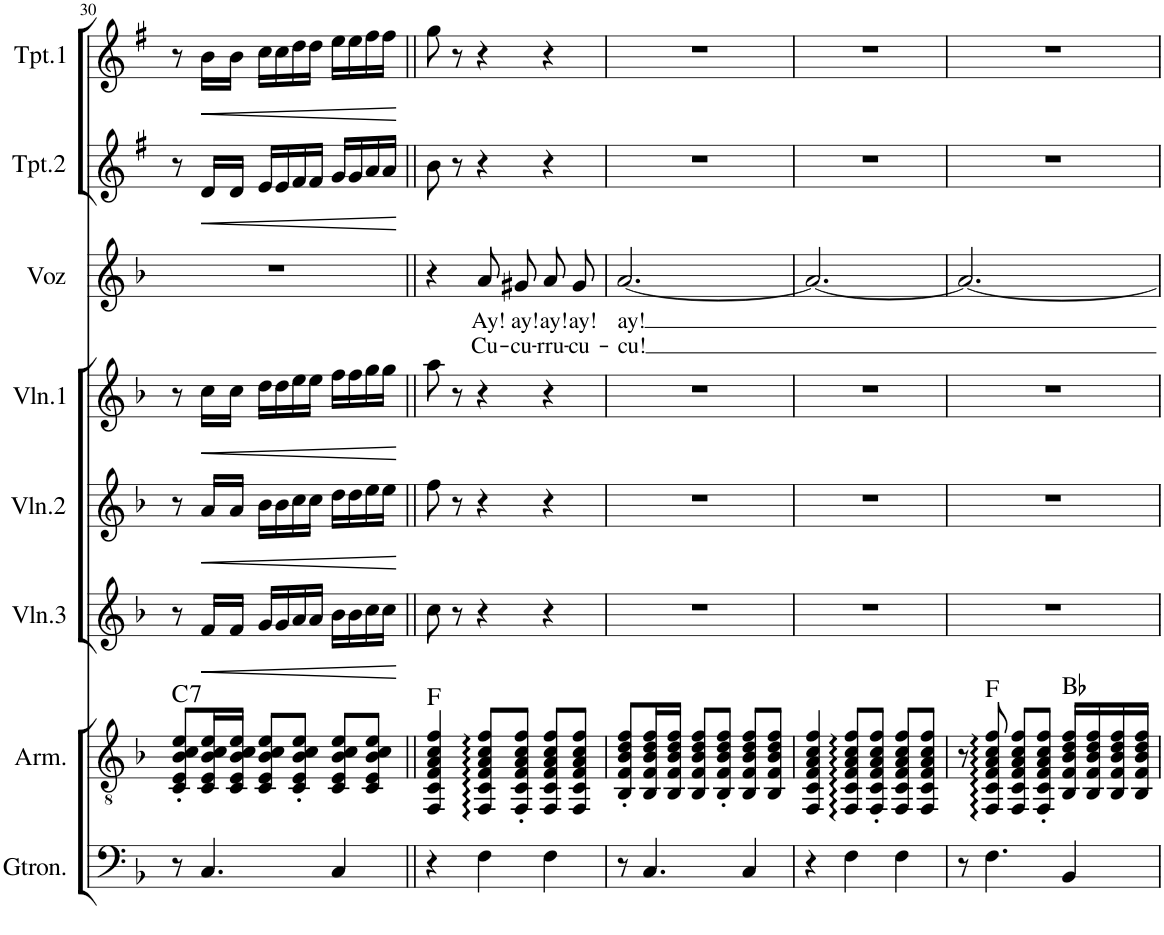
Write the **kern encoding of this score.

**kern	**kern	**harte	**kern	**dynam	**kern	**dynam	**kern	**dynam	**kern	**text	**text	**kern	**dynam	**kern	**dynam
*part8	*part7	*part7	*part6	*part6	*part5	*part5	*part4	*part4	*part3	*part3	*part3	*part2	*part2	*part1	*part1
*staff8	*staff7	*	*staff6	*staff6	*staff5	*staff5	*staff4	*staff4	*staff3	*staff3	*staff3	*staff2	*staff2	*staff1	*staff1
*I"Guitarrón	*I"Armonia	*	*I"Violin 3	*	*I"Violin 2	*	*I"Violin 1	*	*I"Voz	*	*	*I"Trompeta 2	*	*I"Trompeta 1	*
*	*I'Arm.	*	*I'Vln.3	*	*I'Vln.2	*	*I'Vln.1	*	*I'Voz	*	*	*I'Tpt.2	*	*I'Tpt.1	*
!!LO:PB:g=z
*clefF4	*clefGv2	*	*clefG2	*	*clefG2	*	*clefG2	*	*clefG2	*	*	*clefG2	*	*clefG2	*
*Trd7c12	*	*	*	*	*	*	*	*	*	*	*	*Trd1c2	*	*Trd1c2	*
*k[b-]	*k[b-]	*	*k[b-]	*	*k[b-]	*	*k[b-]	*	*k[b-]	*	*	*k[f#]	*	*k[f#]	*
*M3/4	*M3/4	*	*M3/4	*	*M3/4	*	*M3/4	*	*M3/4	*	*	*M3/4	*	*M3/4	*
=30	=30	=30	=30	=30	=30	=30	=30	=30	=30	=30	=30	=30	=30	=30	=30
!	!	!LO:H:kt=7	!	!	!	!	!	!	!	!	!	!	!	!	!
8r	8C/' 8E/' 8B-/' 8c/' 8e/'L	C:7	8r	.	8r	.	8r	.	2.r	.	.	8r	.	8r	.
!	!	!	!	!LO:HP:b	!	!LO:HP:b	!	!LO:HP:b	!	!	!	!	!LO:HP:b	!	!LO:HP:b
4.C/	16C/ 16E/ 16B-/ 16c/ 16e/L	.	16f/LL	<	16a/LL	<	16cc\LL	<	.	.	.	16d/LL	<	16b\LL	<
.	16C/ 16E/ 16B-/ 16c/ 16e/JJ	.	16f/JJ	.	16a/JJ	.	16cc\JJ	.	.	.	.	16d/JJ	.	16b\JJ	.
.	8C/ 8E/ 8B-/ 8c/ 8e/L	.	16g/LL	.	16b-\LL	.	16dd\LL	.	.	.	.	16e/LL	.	16cc\LL	.
.	.	.	16g/	.	16b-\	.	16dd\	.	.	.	.	16e/	.	16cc\	.
.	8C/' 8E/' 8B-/' 8c/' 8e/'J	.	16a/	.	16cc\	.	16ee\	.	.	.	.	16f#/	.	16dd\	.
.	.	.	16a/JJ	.	16cc\JJ	.	16ee\JJ	.	.	.	.	16f#/JJ	.	16dd\JJ	.
4C/	8C/ 8E/ 8B-/ 8c/ 8e/L	.	16b-\LL	.	16dd\LL	.	16ff\LL	.	.	.	.	16g/LL	.	16ee\LL	.
.	.	.	16b-\	.	16dd\	.	16ff\	.	.	.	.	16g/	.	16ee\	.
.	8C/ 8E/ 8B-/ 8c/ 8e/J	.	16cc\	.	16ee\	.	16gg\	.	.	.	.	16a/	.	16ff#\	.
.	.	.	16cc\JJ	.	16ee\JJ	.	16gg\JJ	.	.	.	.	16a/JJ	.	16ff#\JJ	.
.	.	.	.	[	.	[	.	[	.	.	.	.	[	.	[
=31||	=31||	=31||	=31||	=31||	=31||	=31||	=31||	=31||	=31||	=31||	=31||	=31||	=31||	=31||	=31||
4r	4FF/ 4C/ 4F/ 4A/ 4c/ 4f/	F:maj	8cc\	.	8ff\	.	8aa\	.	4r	.	.	8b\	.	8gg\	.
.	.	.	8r	.	8r	.	8r	.	.	.	.	8r	.	8r	.
!	!	!	!	!	!	!	!	!	!	!LO:LY:b	!LO:LY:b	!	!	!	!
4F\	8FF/ 8C/ 8F/ 8A/ 8c/ 8f/L	.	4r	.	4r	.	4r	.	8a/L	Ay!	Cu-	4r	.	4r	.
!	!	!	!	!	!	!	!	!	!	!LO:LY:b	!LO:LY:b	!	!	!	!
.	8FF/' 8C/' 8F/' 8A/' 8c/' 8f/'J	.	.	.	.	.	.	.	8g#X/J	ay!	-cu-	.	.	.	.
!	!	!	!	!	!	!	!	!	!	!LO:LY:b	!LO:LY:b	!	!	!	!
4F\	8FF/ 8C/ 8F/ 8A/ 8c/ 8f/L	.	4r	.	4r	.	4r	.	8a/L	ay!	-rru-	4r	.	4r	.
!	!	!	!	!	!	!	!	!	!	!LO:LY:b	!LO:LY:b	!	!	!	!
.	8FF/ 8C/ 8F/ 8A/ 8c/ 8f/J	.	.	.	.	.	.	.	8g#/J	ay!	-cu-	.	.	.	.
=32	=32	=32	=32	=32	=32	=32	=32	=32	=32	=32	=32	=32	=32	=32	=32
!	!	!	!	!	!	!	!	!	!	!LO:LY:b	!LO:LY:b	!	!	!	!
8r	8BB-/' 8F/' 8B-/' 8d/' 8f/'L	.	2.r	.	2.r	.	2.r	.	[2.a/	ay!	-cu!	2.r	.	2.r	.
4.C/	16BB-/ 16F/ 16B-/ 16d/ 16f/L	.	.	.	.	.	.	.	.	.	.	.	.	.	.
.	16BB-/ 16F/ 16B-/ 16d/ 16f/JJ	.	.	.	.	.	.	.	.	.	.	.	.	.	.
.	8BB-/ 8F/ 8B-/ 8d/ 8f/L	.	.	.	.	.	.	.	.	.	.	.	.	.	.
.	8BB-/' 8F/' 8B-/' 8d/' 8f/'J	.	.	.	.	.	.	.	.	.	.	.	.	.	.
4C/	8BB-/ 8F/ 8B-/ 8d/ 8f/L	.	.	.	.	.	.	.	.	.	.	.	.	.	.
.	8BB-/ 8F/ 8B-/ 8d/ 8f/J	.	.	.	.	.	.	.	.	.	.	.	.	.	.
=33	=33	=33	=33	=33	=33	=33	=33	=33	=33	=33	=33	=33	=33	=33	=33
4r	4FF/ 4C/ 4F/ 4A/ 4c/ 4f/	.	2.r	.	2.r	.	2.r	.	2.a/_	.	.	2.r	.	2.r	.
4F\	8FF/ 8C/ 8F/ 8A/ 8c/ 8f/L	.	.	.	.	.	.	.	.	.	.	.	.	.	.
.	8FF/' 8C/' 8F/' 8A/' 8c/' 8f/'J	.	.	.	.	.	.	.	.	.	.	.	.	.	.
4F\	8FF/ 8C/ 8F/ 8A/ 8c/ 8f/L	.	.	.	.	.	.	.	.	.	.	.	.	.	.
.	8FF/ 8C/ 8F/ 8A/ 8c/ 8f/J	.	.	.	.	.	.	.	.	.	.	.	.	.	.
=34	=34	=34	=34	=34	=34	=34	=34	=34	=34	=34	=34	=34	=34	=34	=34
8r	8r	.	2.r	.	2.r	.	2.r	.	2.a/_	.	.	2.r	.	2.r	.
4.F\	8FF/ 8C/ 8F/ 8A/ 8c/ 8f/	F:maj	.	.	.	.	.	.	.	.	.	.	.	.	.
.	8FF/ 8C/ 8F/ 8A/ 8c/ 8f/L	.	.	.	.	.	.	.	.	.	.	.	.	.	.
.	8FF/' 8C/' 8F/' 8A/' 8c/' 8f/'J	.	.	.	.	.	.	.	.	.	.	.	.	.	.
4BB-/	16BB-/ 16F/ 16B-/ 16d/ 16f/LL	Bb:maj	.	.	.	.	.	.	.	.	.	.	.	.	.
.	16BB-/ 16F/ 16B-/ 16d/ 16f/	.	.	.	.	.	.	.	.	.	.	.	.	.	.
.	16BB-/ 16F/ 16B-/ 16d/ 16f/	.	.	.	.	.	.	.	.	.	.	.	.	.	.
.	16BB-/ 16F/ 16B-/ 16d/ 16f/JJ	.	.	.	.	.	.	.	.	.	.	.	.	.	.
=	=	=	=	=	=	=	=	=	=	=	=	=	=	=	=
*-	*-	*-	*-	*-	*-	*-	*-	*-	*-	*-	*-	*-	*-	*-	*-
